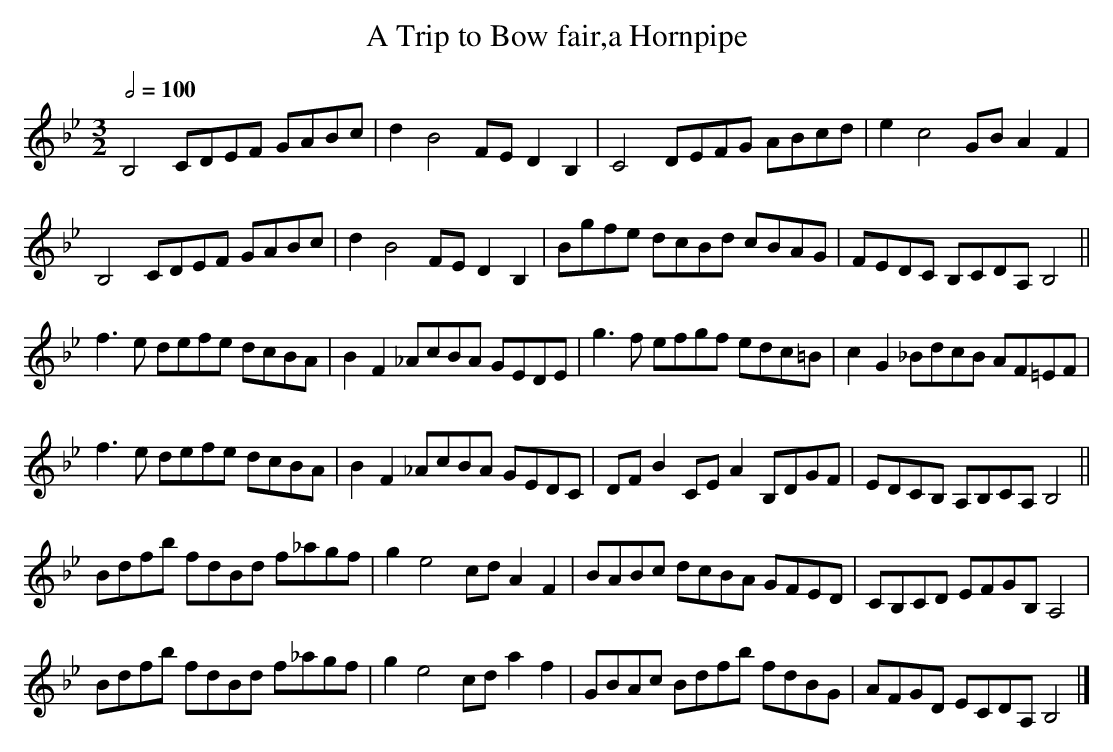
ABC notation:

X:1
T:Trip to Bow fair,a Hornpipe, A
M:3/2
L:1/8
Q:1/2=100
K:Bb
B,4CDEF GABc|d2B4FE D2B,2|C4 DEFG ABcd|e2 c4GB A2F2|
B,4CDEF GABc|d2B4FE D2B,2|Bgfe dcBd cBAG|FEDC B,CDA, B,4||
f3e defe dcBA|B2F2_AcBA GEDE|g3f efgf edc=B|c2G2_BdcB AF=EF|
f3e defe dcBA|B2F2_AcBA GEDC|DFB2CEA2B,DGF |EDCB, A,B,CA, B,4||
Bdfb fdBd f_agf|g2e4cdA2F2|BABc dcBA GFED|CB,CD EFGB,A,4|
Bdfb fdBd f_agf|g2e4cda2f2|GBAc Bdfb fdBG|AFGD ECDA,B,4|]
